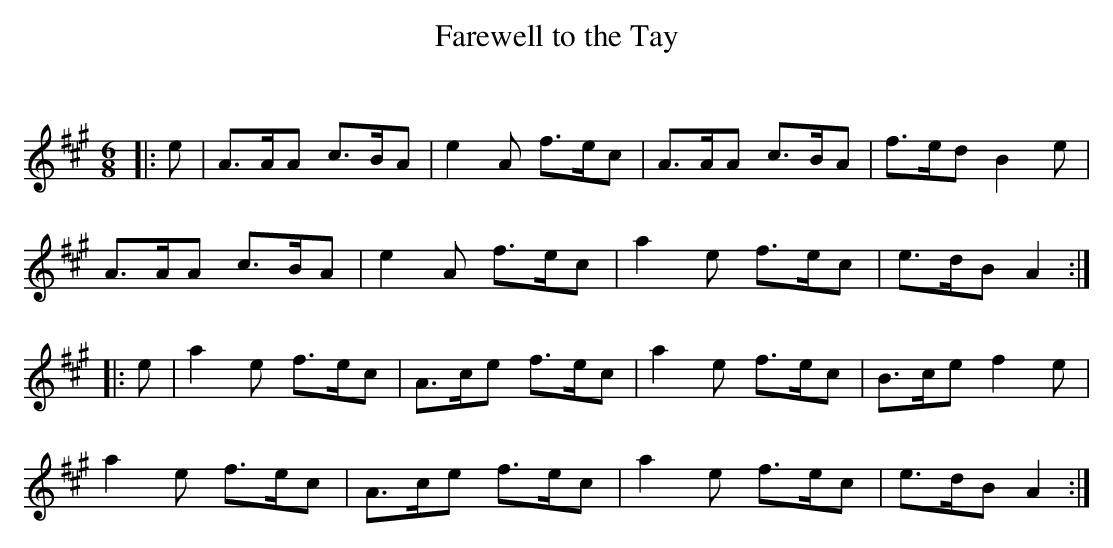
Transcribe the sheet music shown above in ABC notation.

X:1
T: Farewell to the Tay
C:
Q:180
K:A
M:6/8
L:1/16
|:e2|A3AA2 c3BA2|e4A2 f3ec2|A3AA2 c3BA2|f3ed2 B4e2|
A3AA2 c3BA2|e4A2 f3ec2|a4e2 f3ec2|e3dB2 A4:|
|:e2|a4e2 f3ec2|A3ce2 f3ec2|a4e2 f3ec2|B3ce2 f4e2|
a4e2 f3ec2|A3ce2 f3ec2|a4e2 f3ec2|e3dB2 A4:|
